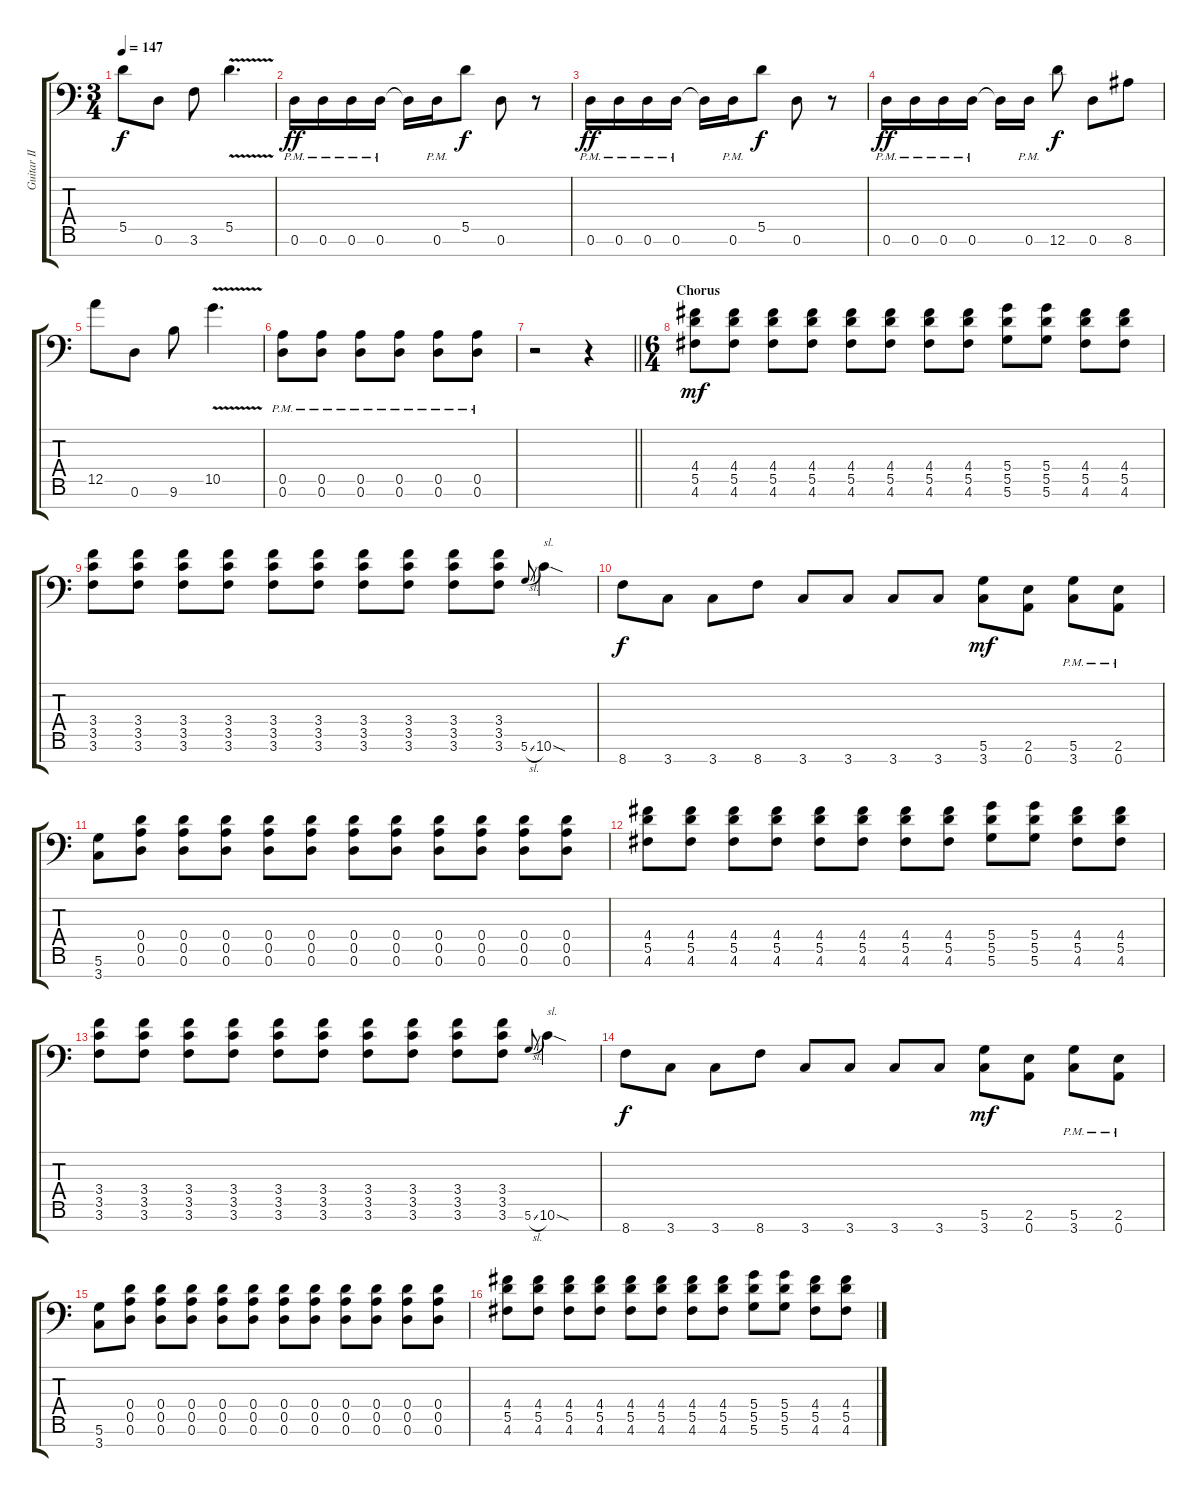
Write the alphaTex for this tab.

\track ("Guitar II" "Guitar II") {instrument distortionguitar}
\staff {score tabs}
\tuning (E4 B3 G3 D3 A2 D2 A1) {hide}
\ts (3 4)
\tempo 147
\clef f4
\ks c
5.5.8{dy f} 0.6.8 3.6.8 5.5{v}.4{d} |
0.6{pm}.16{dy ff} 0.6{pm}.16 0.6{pm}.16 0.6{pm}.16 0.6{t}.16 0.6{pm}.16 5.5.8{dy f} 0.6.8 r.8 |
0.6{pm}.16{dy ff} 0.6{pm}.16 0.6{pm}.16 0.6{pm}.16 0.6{t}.16 0.6{pm}.16 5.5.8{dy f} 0.6.8 r.8 |
0.6{pm}.16{dy ff} 0.6{pm}.16 0.6{pm}.16 0.6{pm}.16 0.6{t}.16 0.6{pm}.16{beam split} 12.6.8{dy f} 0.6.8 8.6.8 |
12.5.8 0.6.8 9.6.8 10.5{v}.4{d} |
(0.5{pm} 0.6{pm}).8 (0.5{pm} 0.6{pm}).8 (0.5{pm} 0.6{pm}).8 (0.5{pm} 0.6{pm}).8 (0.5{pm} 0.6{pm}).8 (0.5{pm} 0.6{pm}).8 |
\barLineRight lightlight
r.2 r.4 |
\ts (6 4)
\section ("" "Chorus")
(4.4 5.5 4.6).8{dy mf} (4.4 5.5 4.6).8 (4.4 5.5 4.6).8 (4.4 5.5 4.6).8 (4.4 5.5 4.6).8 (4.4 5.5 4.6).8 (4.4 5.5 4.6).8 (4.4 5.5 4.6).8 (5.4 5.5 5.6).8 (5.4 5.5 5.6).8 (4.4 5.5 4.6).8 (4.4 5.5 4.6).8 |
(3.4 3.5 3.6).8 (3.4 3.5 3.6).8 (3.4 3.5 3.6).8 (3.4 3.5 3.6).8 (3.4 3.5 3.6).8 (3.4 3.5 3.6).8 (3.4 3.5 3.6).8 (3.4 3.5 3.6).8 (3.4 3.5 3.6).8 (3.4 3.5 3.6).8 5.6{sl}.8{gr onbeat} 10.6{sod}.4{txt "sl."} |
8.7.8{dy f} 3.7.8 3.7.8 8.7.8 3.7.8 3.7.8 3.7.8 3.7.8 (5.6 3.7).8{dy mf} (2.6 0.7).8 (5.6{pm} 3.7{pm}).8 (2.6{pm} 0.7{pm}).8 |
(5.6 3.7).8 (0.4 0.5 0.6).8 (0.4 0.5 0.6).8 (0.4 0.5 0.6).8 (0.4 0.5 0.6).8 (0.4 0.5 0.6).8 (0.4 0.5 0.6).8 (0.4 0.5 0.6).8 (0.4 0.5 0.6).8 (0.4 0.5 0.6).8 (0.4 0.5 0.6).8 (0.4 0.5 0.6).8 |
(4.4 5.5 4.6).8 (4.4 5.5 4.6).8 (4.4 5.5 4.6).8 (4.4 5.5 4.6).8 (4.4 5.5 4.6).8 (4.4 5.5 4.6).8 (4.4 5.5 4.6).8 (4.4 5.5 4.6).8 (5.4 5.5 5.6).8 (5.4 5.5 5.6).8 (4.4 5.5 4.6).8 (4.4 5.5 4.6).8 |
(3.4 3.5 3.6).8 (3.4 3.5 3.6).8 (3.4 3.5 3.6).8 (3.4 3.5 3.6).8 (3.4 3.5 3.6).8 (3.4 3.5 3.6).8 (3.4 3.5 3.6).8 (3.4 3.5 3.6).8 (3.4 3.5 3.6).8 (3.4 3.5 3.6).8 5.6{sl}.8{gr onbeat} 10.6{sod}.4{txt "sl."} |
8.7.8{dy f} 3.7.8 3.7.8 8.7.8 3.7.8 3.7.8 3.7.8 3.7.8 (5.6 3.7).8{dy mf} (2.6 0.7).8 (5.6{pm} 3.7{pm}).8 (2.6{pm} 0.7{pm}).8 |
(5.6 3.7).8 (0.4 0.5 0.6).8 (0.4 0.5 0.6).8 (0.4 0.5 0.6).8 (0.4 0.5 0.6).8 (0.4 0.5 0.6).8 (0.4 0.5 0.6).8 (0.4 0.5 0.6).8 (0.4 0.5 0.6).8 (0.4 0.5 0.6).8 (0.4 0.5 0.6).8 (0.4 0.5 0.6).8 |
(4.4 5.5 4.6).8 (4.4 5.5 4.6).8 (4.4 5.5 4.6).8 (4.4 5.5 4.6).8 (4.4 5.5 4.6).8 (4.4 5.5 4.6).8 (4.4 5.5 4.6).8 (4.4 5.5 4.6).8 (5.4 5.5 5.6).8 (5.4 5.5 5.6).8 (4.4 5.5 4.6).8 (4.4 5.5 4.6).8
